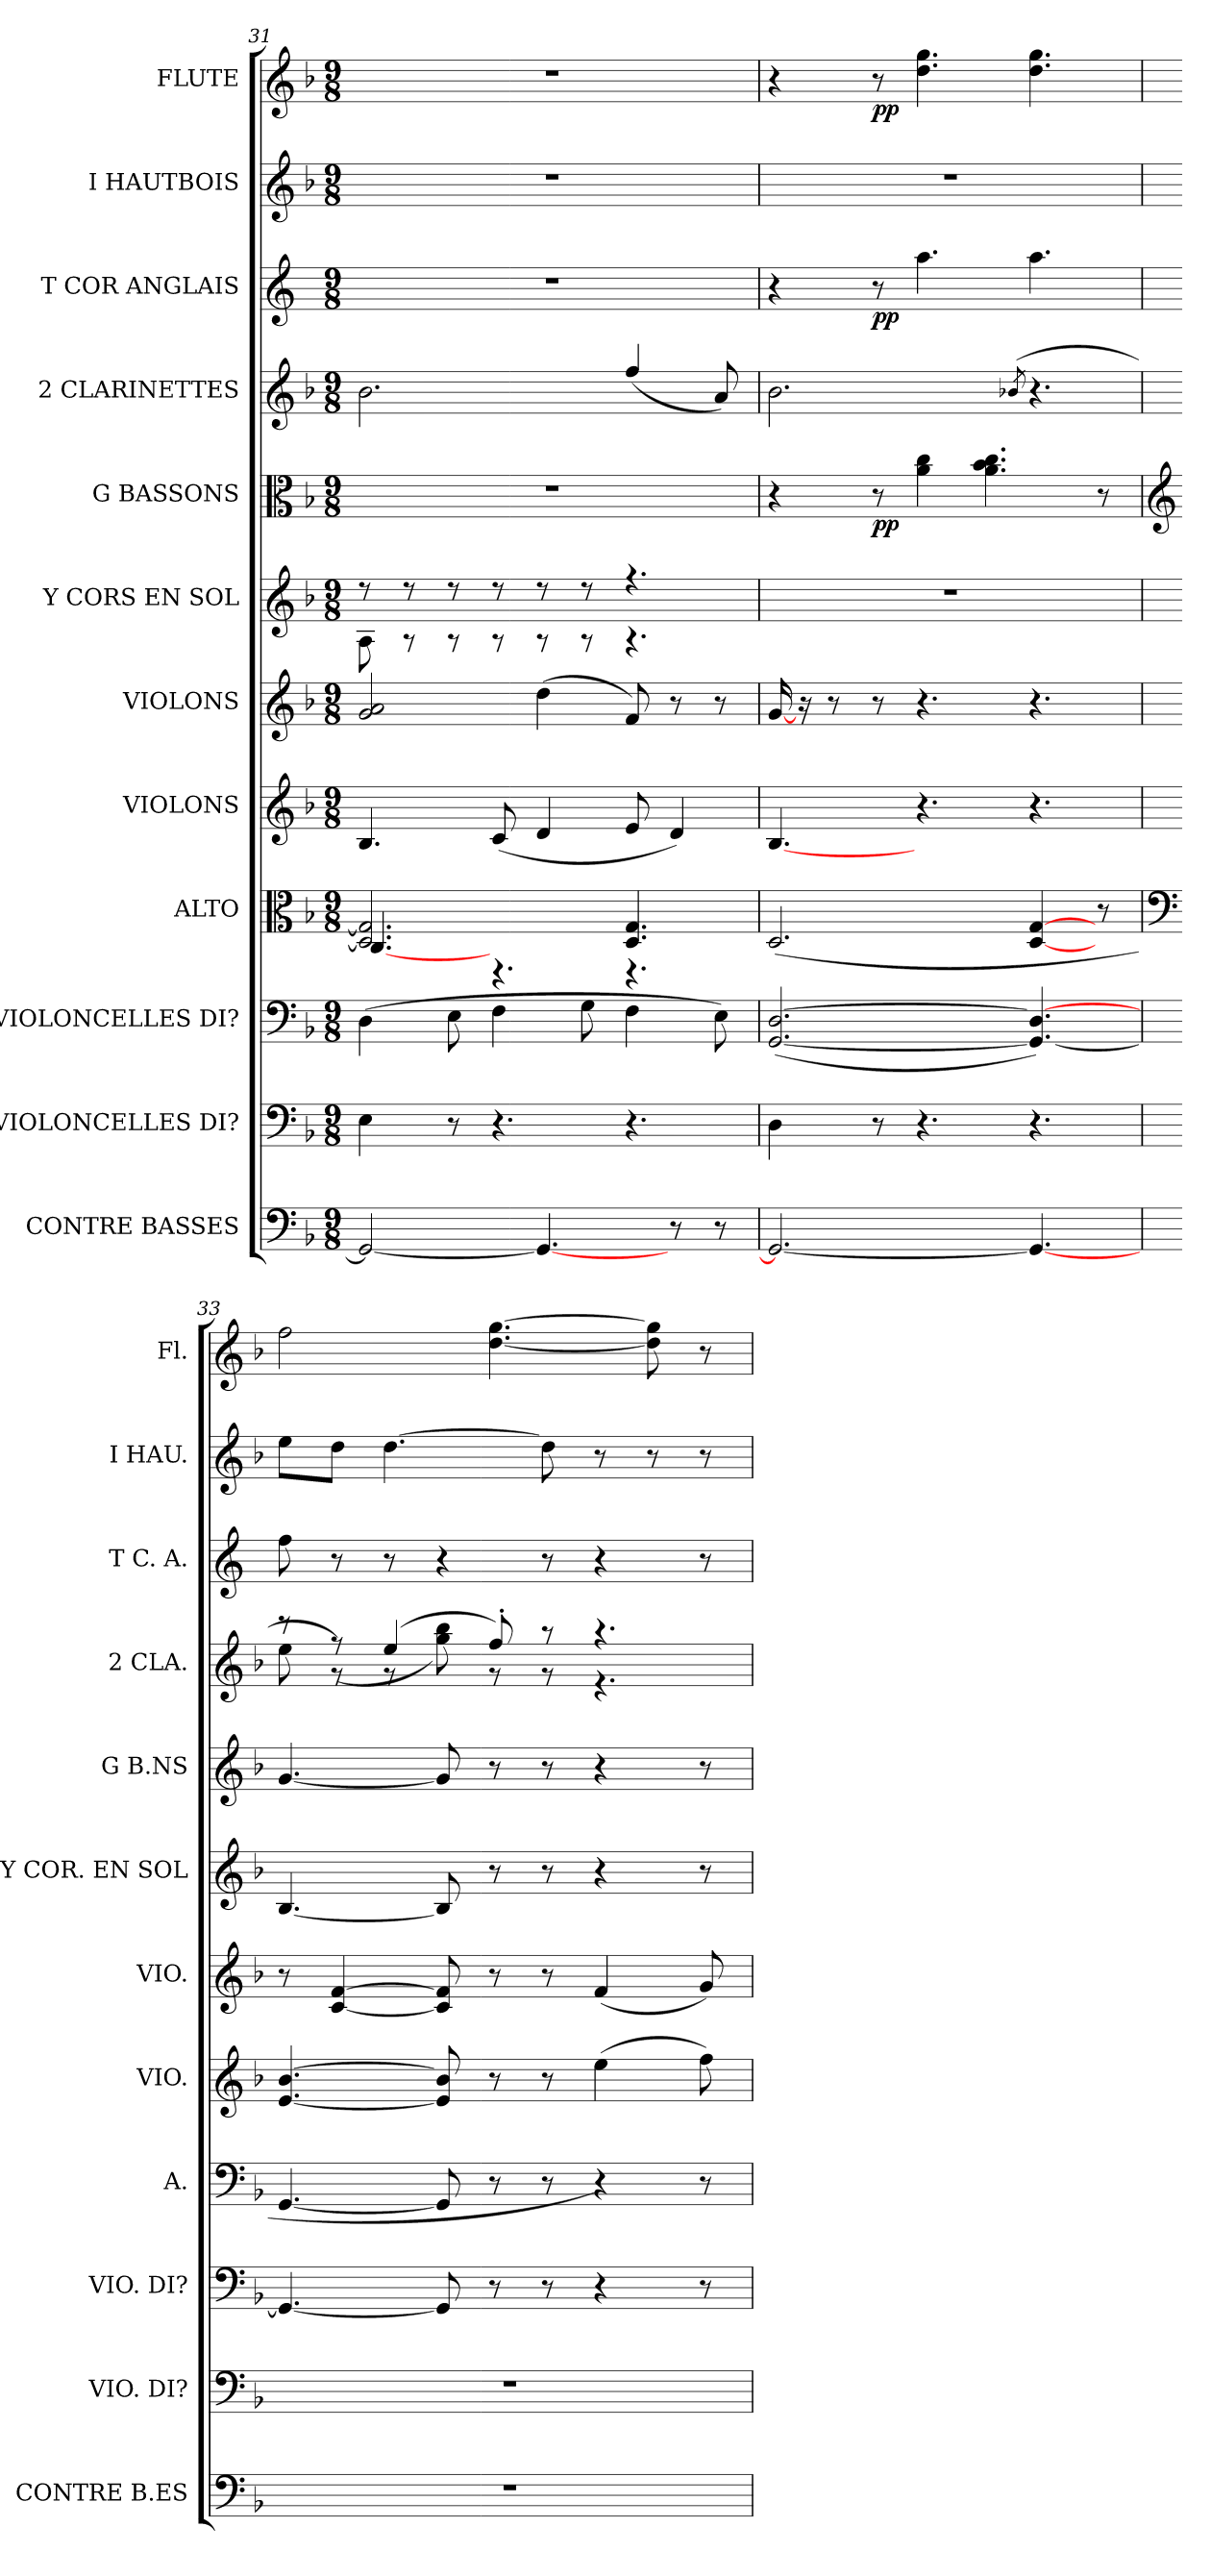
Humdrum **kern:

**kern	**kern	**kern	**kern	**kern	**kern	**text	**kern	**text	**kern	**dynam	**kern	**kern	**dynam	**kern	**kern	**dynam
*part12	*part11	*part10	*part9	*part8	*part7	*part7	*part6	*part6	*part5	*part5	*part4	*part3	*part3	*part2	*part1	*part1
*staff12	*staff11	*staff10	*staff9	*staff8	*staff7	*staff7	*staff6	*staff6	*staff5	*staff5	*staff4	*staff3	*staff3	*staff2	*staff1	*staff1
*I"CONTRE BASSES	*I"VIOLONCELLES DI?	*I"VIOLONCELLES DI?	*I"ALTO	*I"VIOLONS	*I"VIOLONS	*	*I"Y CORS EN SOL	*	*I"G BASSONS	*	*I"2 CLARINETTES	*I"T COR ANGLAIS	*	*I"I HAUTBOIS	*I"FLUTE	*
*I'CONTRE B.ES	*I'VIO. DI?	*I'VIO. DI?	*I'A.	*I'VIO.	*I'VIO.	*	*I'Y COR. EN SOL	*	*I'G B.NS	*	*I'2 CLA.	*I'T C. A.	*	*I'I HAU.	*I'Fl.	*
*clefF4	*clefF4	*clefF4	*clefC3	*clefG2	*clefG2	*	*clefG2	*	*clefC3	*	*clefG2	*clefG2	*	*clefG2	*clefG2	*
*	*	*	*	*	*	*	*	*	*	*	*	*ITrd4c7	*	*	*	*
*k[b-]	*k[b-]	*k[b-]	*k[b-]	*k[b-]	*k[b-]	*	*k[b-]	*	*k[b-]	*	*k[b-]	*k[b-]	*	*k[b-]	*k[b-]	*
*F:	*F:	*F:	*F:	*F:	*F:	*	*F:	*	*F:	*	*F:	*F:	*	*F:	*F:	*
*M9/8	*M9/8	*M9/8	*M9/8	*M9/8	*M9/8	*	*M9/8	*	*M9/8	*	*M9/8	*M9/8	*	*M9/8	*M9/8	*
=31	=31	=31	=31	=31	=31	=31	=31	=31	=31	=31	=31	=31	=31	=31	=31	=31
*	*	*	*^	*	*	*	*^	*	*	*	*	*	*	*	*	*
!	!	!	!	!	!	!	!	!	!	!	!LO:N:vis=1	!	!	!LO:N:vis=1	!	!LO:N:vis=1	!LO:N:vis=1	!
2GGi/_<	4Ei\	(4Di\	2.Di/] 2.Gi]	[<4.Ci/	4.B-i/	2gi/ 2ai	.	8r	8Ai\	.	8%9r	.	2.b-i\	8%9r	.	8%9r	8%9r	.
.	.	.	.	.	.	.	.	8r	8r	.	.	.	.	.	.	.	.	.
.	8r	8Ei\	.	.	.	.	.	8r	8r	.	.	.	.	.	.	.	.	.
!	!	!	!	!	!	!	!	!	!	!LO:LY:b:color=#000000	!	!	!	!	!	!	!	!
.	4.r	4Fi\	.	4.r	(8ci/	.	.	8r	8r	Yr7	.	.	.	.	.	.	.	.
4.GGi/_<	.	.	.	.	4di/	(4ddi\	.	8r	8r	.	.	.	.	.	.	.	.	.
.	.	8Gi\	.	.	.	.	.	8r	8r	.	.	.	.	.	.	.	.	.
.	4.r	4Fi\	4.Di/ 4.Gi	4.r	8ei/	8fi/)	.	4.r	4.r	.	.	.	(4ffi/	.	.	.	.	.
8r	.	.	.	.	4di/)	8r	.	.	.	.	.	.	.	.	.	.	.	.
8r	.	8Ei\)	.	.	.	8r	.	.	.	.	.	.	8ai/)	.	.	.	.	.
*	*	*	*v	*v	*	*	*	*v	*v	*	*	*	*	*	*	*	*	*
=32	=32	=32	=32	=32	=32	=32	=32	=32	=32	=32	=32	=32	=32	=32	=32	=32
!	!	!	!	!	!	!	!LO:N:vis=1	!	!	!	!	!	!	!LO:N:vis=1	!	!
2.GGi/_<	4Di\	([<2.GGi/ [>2.Di	(2.Di/	[<4.B-i/	[<16gi/	.	8%9r	.	4r	.	2.b-i\	4r	.	8%9r	4r	.
.	.	.	.	.	16r	.	.	.	.	.	.	.	.	.	.	.
.	.	.	.	.	8r	.	.	.	.	.	.	.	.	.	.	.
.	8r	.	.	.	8r	.	.	.	8r	pp	.	8r	pp	.	8r	pp
.	4.r	.	.	4.r	4.r	.	.	.	4ai\ 4cci	.	.	4.ddi\	.	.	4.ddi\ 4.ggi	.
.	.	.	.	.	.	.	.	.	4.ai\ 4.b-i 4.cci	.	.	.	.	.	.	.
.	.	.	.	.	.	.	.	.	.	.	(8qb-Xi/	.	.	.	.	.
4.GGi/_<	4.r	4.GGi/_< 4.Di_>)	[<4Di/ [>4Gi	4.r	4.r	.	.	.	.	.	4.r	4.ddi\	.	.	4.ddi\ 4.ggi	.
.	.	.	8r	.	.	.	.	.	8r	.	.	.	.	.	.	.
!!LO:PB:g=z
=33	=33	=33	=33	=33	=33	=33	=33	=33	=33	=33	=33	=33	=33	=33	=33	=33
*	*	*	*clefF4	*	*	*	*	*	*clefG2	*	*	*	*	*	*	*
!LO:N:vis=1	!LO:N:vis=1	!	!	!	!	!	!	!	!	!	!	!	!	!	!	!
*	*	*	*	*	*	*	*	*	*	*	*^	*	*	*	*	*
8%9r	8%9r	4.GGi/_<	[<4.GGi/	[<4.ei/ [>4.b-i	8r	.	[<4.B-i/	.	[<4.gi/	.	8r	8eei\	8b-i\	.	8eei\L	2ffi\	.
.	.	.	.	.	[<4ci/ [>4fi	.	.	.	.	.	8r)	(8r	8r	.	8ddi\J	.	.
.	.	.	.	.	.	.	.	.	.	.	(4eei/	8r	8r	.	[>4.ddi\	.	.
.	.	8GGi/]	8GGi/]	8ei/] 8b-i]	8ci/] 8fi]	.	8B-i/]	.	8gi/]	.	.	8ggi\ 8bb-i)	4r	.	.	.	.
.	.	8r	8r	8r	8r	.	8r	.	8r	.	8ff'i/)	8r	.	.	.	[<4.ddi\ [>4.ggi	.
!	!	!	!	!	!	!LO:LY:b:color=#000000	!	!	!	!	!	!	!	!	!	!	!
.	.	8r	8r	8r	8r	enntable	8r	.	8r	.	8r	8r	8r	.	8ddi\]	.	.
!	!	!	!	!	!	!	!	!LO:LY:b:color=#000000	!	!	!	!	!	!	!	!	!
.	.	4r	4r)	(4eei\	(4fi/	.	4r	untabile	4r	.	4.r	4.r	4r	.	8r	.	.
.	.	.	.	.	.	.	.	.	.	.	.	.	.	.	8r	8ddi\] 8ggi]	.
.	.	8r	8r	8ffi\)	8gi/)	.	8r	.	8r	.	.	.	8r	.	8r	8r	.
*	*	*	*	*	*	*	*	*	*	*	*v	*v	*	*	*	*	*
=	=	=	=	=	=	=	=	=	=	=	=	=	=	=	=	=
*-	*-	*-	*-	*-	*-	*-	*-	*-	*-	*-	*-	*-	*-	*-	*-	*-
